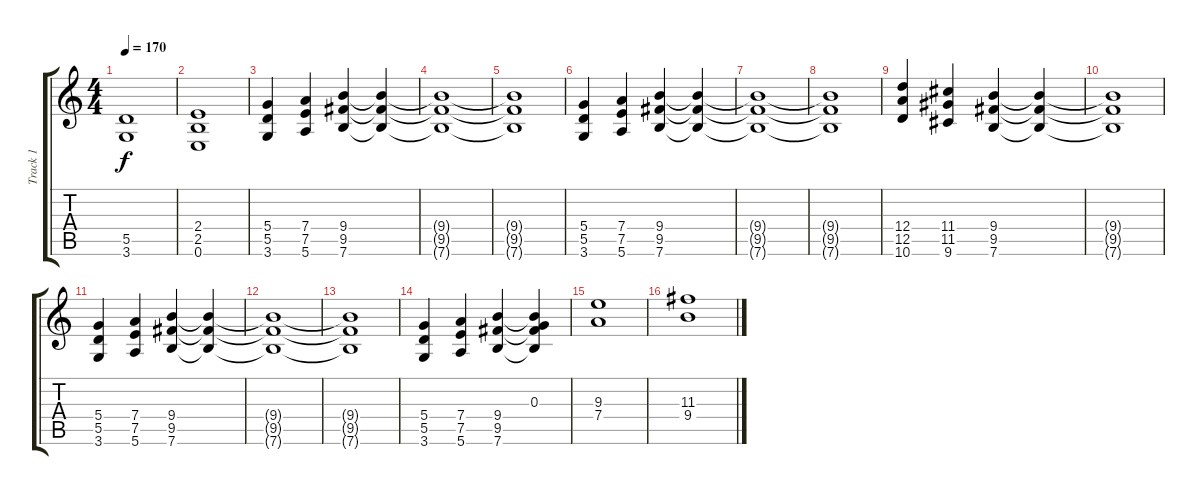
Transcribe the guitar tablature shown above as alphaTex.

\track ("Track 1" "Track 1") {instrument distortionguitar}
\staff {score tabs}
\tuning (E4 B3 G3 D3 A2 E2) {hide}
\ts (4 4)
\tempo 170
\clef g2
\ks c
(5.5{t} 3.6{t}).1{dy f} |
(2.4 2.5 0.6).1 |
(5.4 5.5 3.6).4 (7.4 7.5 5.6).4 (9.4 9.5 7.6).4 (9.4{t} 9.5{t} 7.6{t}).4 |
(9.4{t} 9.5{t} 7.6{t}).1 |
(9.4{t} 9.5{t} 7.6{t}).1 |
(5.4 5.5 3.6).4 (7.4 7.5 5.6).4 (9.4 9.5 7.6).4 (9.4{t} 9.5{t} 7.6{t}).4 |
(9.4{t} 9.5{t} 7.6{t}).1 |
(9.4{t} 9.5{t} 7.6{t}).1 |
(12.4 12.5 10.6).4 (11.4 11.5 9.6).4 (9.4 9.5 7.6).4 (9.4{t} 9.5{t} 7.6{t}).4 |
(9.4{t} 9.5{t} 7.6{t}).1 |
(5.4 5.5 3.6).4 (7.4 7.5 5.6).4 (9.4 9.5 7.6).4 (9.4{t} 9.5{t} 7.6{t}).4 |
(9.4{t} 9.5{t} 7.6{t}).1 |
(9.4{t} 9.5{t} 7.6{t}).1 |
(5.4 5.5 3.6).4 (7.4 7.5 5.6).4 (9.4 9.5 7.6).4 (0.3 9.4{t} 9.5{t} 7.6{t}).4 |
(9.3 7.4).1 |
(11.3 9.4).1
